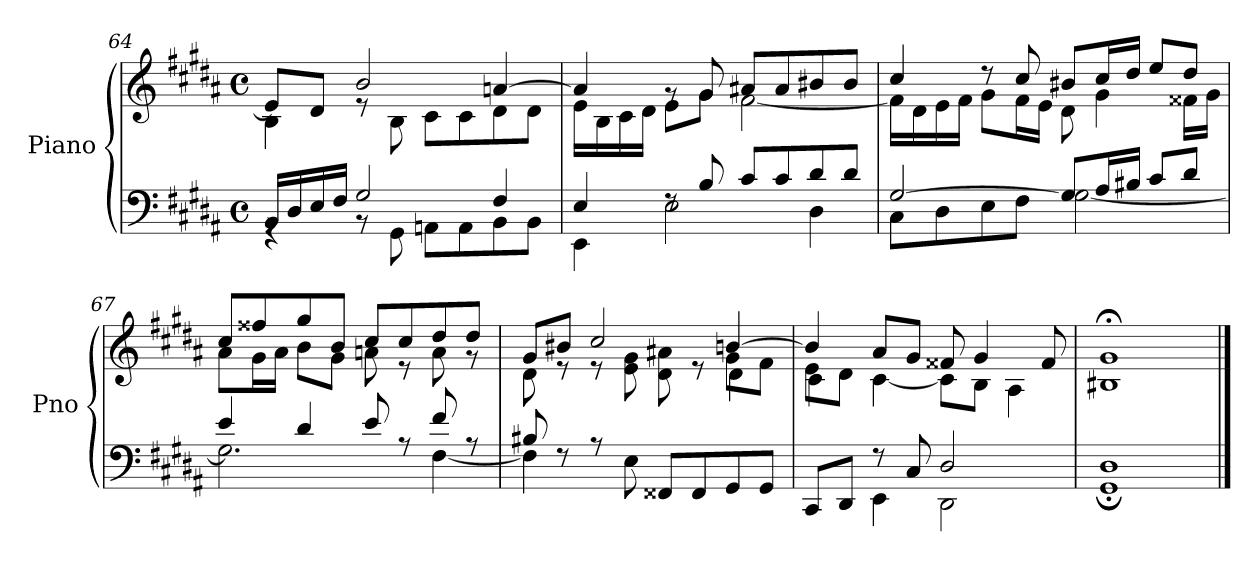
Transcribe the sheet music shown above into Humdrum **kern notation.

**kern	**kern
*part1	*part1
*staff2	*staff1
*I"Piano	*
*I'Pno	*
*clefF4	*clefG2
*k[f#c#g#d#a#]	*k[f#c#g#d#a#]
*M4/4	*M4/4
*met(c)	*met(c)
=64	=64
*^	*^
16BB/LL	4rGG	8e/L]	4B\
16D#/	.	.	.
16E/	.	8d#/J	.
16F#/JJ	.	.	.
2G#/	8rBB	2b/	8re
.	8GG#\	.	8B\
.	8AAn\L	.	8c#\L
.	8AA\	.	8c#\
4F#/	8BB\	[4an/	8d#\
.	8BB\J	.	8d#\J
=65	=65	=65	=65
4E/	4EE\	4a/]	16e\LL
.	.	.	16B\
.	.	.	16c#\
.	.	.	16d#\JJ
8rF	2E\	8rg	8e\L
8B/	.	8g#/	8g#\J
8c#/L	.	8a#X/L	[2f#\
8c#/	.	8a#/	.
8d#/	4D#\	8b#X/	.
8d#/J	.	8b#/J	.
!!LO:LB:g=z	!!
=66	=66	=66	=66
[2G#/	8C#\L	4cc#/	16f#\LL]
.	.	.	16d#\
.	8D#\	.	16e\
.	.	.	16f#\JJ
.	8E\	8r	8g#\L
.	8F#\J	8cc#/	16f#\L
.	.	.	16e\JJ
8G#/L]	[2G#\	8b#X/L	8d#\
16A#/L	.	16cc#/L	4g#\
16B#X/JJ	.	16dd#/JJ	.
8c#/L	.	8ee/L	.
8d#/J	.	8dd#/J	16f##X\LL
.	.	.	16g#\JJ
=67	=67	=67	=67
4e/	2.G#\]	8cc#/L	8a#\L
.	.	8ff##X/	16g#\L
.	.	.	16a#\JJ
4d#/	.	8gg#/	8b\L
.	.	8b/J	8g#\J
8e/	.	8cc#/L	8an\
8rA	.	8cc#/	8r
8f#/	[4F#\	8dd#/	8a\
8rA	.	8dd#/J	8r
!!LO:LB:g=z
=68	=68	=68	=68
*	*	*	*^
8B#X/	4F#\]	8g#/L	8d#\	2.ryy
8rF	.	8b#X/J	8re	.
4rFyy	8rA	2cc#/	8re	.
.	8E\	.	8e\ 8g#\	.
2ryy	8FF##X/L	.	8d#\ 8a#X\	.
.	8FF##/	.	8r	.
.	8GG#/	[4bn/	8g#\L	4d#\
.	8GG#/J	.	8f#\J	.
=69	=69	=69	=69	=69
4ryy	8CC#/L	4b/]	8e\L	4c#\
.	8DD#/J	.	8d#\J	.
8r	4EE\	8a#/L	[4c#\	2.ryy
8C#/	.	8g#/J	.	.
2D#/	2DD#\	8f##X/	8c#\L]	.
.	.	4g#/	8B\J	.
.	.	.	4A#\	.
.	.	8f##/	.	.
*	*	*	*v	*v
=70	=70	=70	=70
1D#	1GG#;	1g#;<	1B#i
*v	*v	*	*
*	*v	*v
==	==
*-	*-
